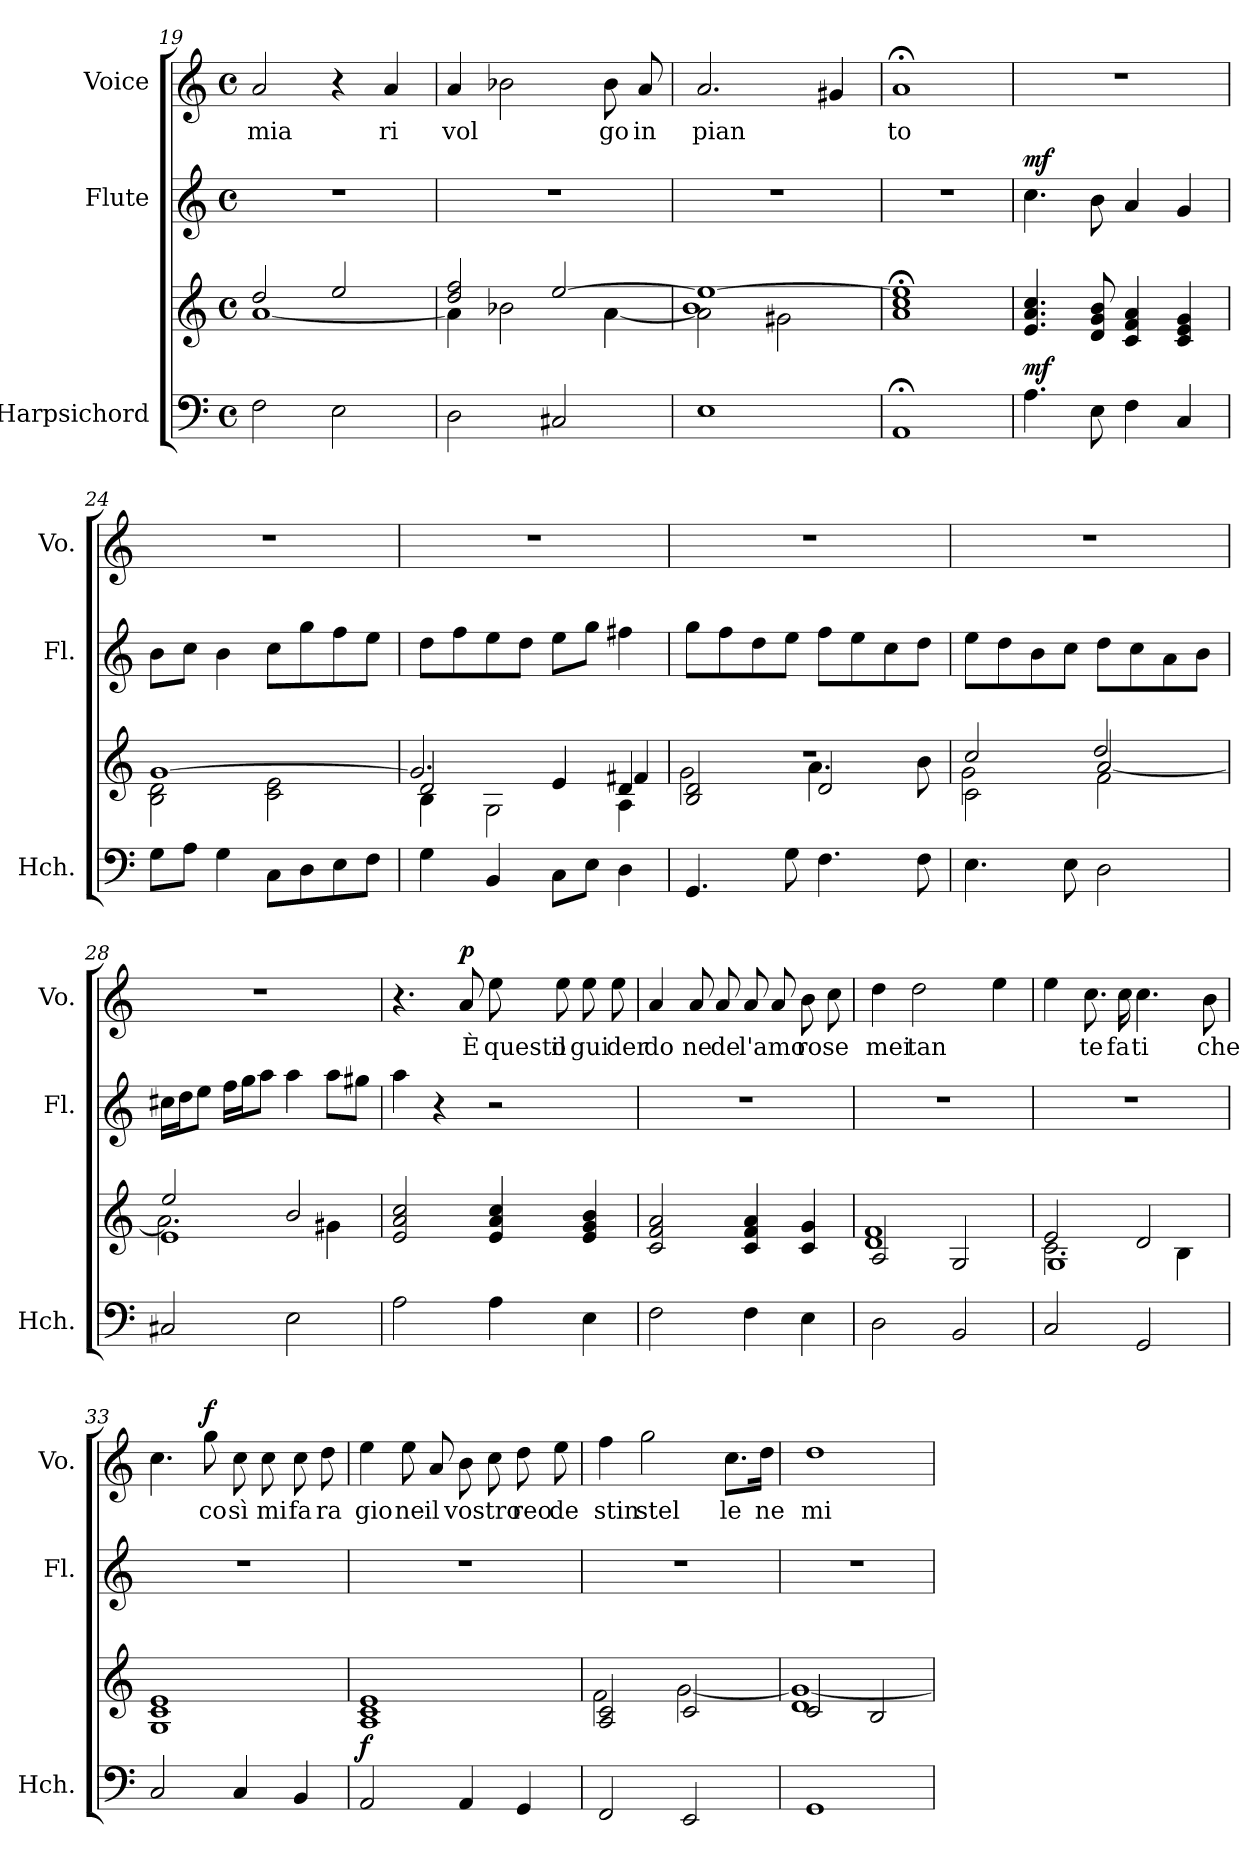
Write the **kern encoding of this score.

**kern	**kern	**dynam	**kern	**dynam	**kern	**text	**dynam
*part3	*part3	*part3	*part2	*part2	*part1	*part1	*part1
*staff4	*staff3	*staff3/4	*staff2	*staff2	*staff1	*staff1	*staff1
*I"Harpsichord	*	*	*I"Flute	*	*I"Voice	*	*
*I'Hch.	*	*	*I'Fl.	*	*I'Vo.	*	*
!!LO:LB:g=z
*clefF4	*clefG2	*	*clefG2	*	*clefG2	*	*
*k[]	*k[]	*	*k[]	*	*k[]	*	*
*M4/4	*M4/4	*	*M4/4	*	*M4/4	*	*
*met(c)	*met(c)	*	*met(c)	*	*met(c)	*	*
=19	=19	=19	=19	=19	=19	=19	=19
*	*^	*	*	*	*	*	*
2F\	2dd/	[1a	.	1r	.	2a/	mia	.
2E\	2ee/	.	.	.	.	4r	.	.
.	.	.	.	.	.	4a/	ri	.
=20	=20	=20	=20	=20	=20	=20	=20	=20
2D\	2dd/ 2ff/	4a\]	.	1r	.	4a/	vol	.
.	.	2b-X\	.	.	.	2b-X\	.	.
2C#X/	[2ee/	.	.	.	.	.	.	.
.	.	[4a\	.	.	.	8b-\	go	.
.	.	.	.	.	.	8a/	in	.
=21	=21	=21	=21	=21	=21	=21	=21	=21
*	*	*^	*	*	*	*	*	*
1E	1ee_	2a\]	1b	.	1r	.	2.a/	pian	.
.	.	2g#X\	.	.	.	.	.	.	.
.	.	.	.	.	.	.	4g#X/	.	.
*	*v	*v	*v	*	*	*	*	*	*
=22	=22	=22	=22	=22	=22	=22	=22
1AA;<	1a;< 1cc;< 1ee];<	.	1r	.	1a;<	to	.
=23	=23	=23	=23	=23	=23	=23	=23
!	!	!LO:DY:a=2	!	!LO:DY:a	!	!	!
4.A\	4.e/ 4.a/ 4.cc/	mf	4.cc\	mf	1r	.	.
8E\	8d/ 8g/ 8b/	.	8b\	.	.	.	.
4F\	4c/ 4f/ 4a/	.	4a/	.	.	.	.
4C/	4c/ 4e/ 4g/	.	4g/	.	.	.	.
=24	=24	=24	=24	=24	=24	=24	=24
*	*^	*	*	*	*	*	*
8G\L	[1g	2B\ 2d\	.	8b\L	.	1r	.	.
8A\J	.	.	.	8cc\J	.	.	.	.
4G\	.	.	.	4b\	.	.	.	.
8C\L	.	2c\ 2e\	.	8cc\L	.	.	.	.
8D\	.	.	.	8gg\	.	.	.	.
8E\	.	.	.	8ff\	.	.	.	.
8F\J	.	.	.	8ee\J	.	.	.	.
!!LO:PB:g=z
=25	=25	=25	=25	=25	=25	=25	=25	=25
*	*	*^	*	*	*	*	*	*
4G\	4B\	2d/	2.g/]	.	8dd\L	.	1r	.	.
.	.	.	.	.	8ff\	.	.	.	.
4BB/	2G\	.	.	.	8ee\	.	.	.	.
.	.	.	.	.	8dd\J	.	.	.	.
8C\L	.	4e/	.	.	8ee\L	.	.	.	.
8E\J	.	.	.	.	8gg\J	.	.	.	.
4D\	4A\	4d/	4f#X/	.	4ff#X\	.	.	.	.
=26	=26	=26	=26	=26	=26	=26	=26	=26	=26
4.GG/	2B/ 2d/	2g\	1r	.	8gg\L	.	1r	.	.
.	.	.	.	.	8ff\	.	.	.	.
.	.	.	.	.	8dd\	.	.	.	.
8G\	.	.	.	.	8ee\J	.	.	.	.
4.F\	2d/	4.a\	.	.	8ff\L	.	.	.	.
.	.	.	.	.	8ee\	.	.	.	.
.	.	.	.	.	8cc\	.	.	.	.
8F\	.	8b\	.	.	8dd\J	.	.	.	.
=27	=27	=27	=27	=27	=27	=27	=27	=27	=27
4.E\	2c\	2g\	2cc/	.	8ee\L	.	1r	.	.
.	.	.	.	.	8dd\	.	.	.	.
.	.	.	.	.	8b\	.	.	.	.
8E\	.	.	.	.	8cc\J	.	.	.	.
2D\	2f\	[2a/	2dd/	.	8dd\L	.	.	.	.
.	.	.	.	.	8cc\	.	.	.	.
.	.	.	.	.	8a\	.	.	.	.
.	.	.	.	.	8b\J	.	.	.	.
=28	=28	=28	=28	=28	=28	=28	=28	=28	=28
2C#X/	1e	2.a\]	2ee/	.	16cc#X\LL	.	1r	.	.
.	.	.	.	.	16dd\J	.	.	.	.
.	.	.	.	.	8ee\J	.	.	.	.
.	.	.	.	.	16ff\LL	.	.	.	.
.	.	.	.	.	16gg\J	.	.	.	.
.	.	.	.	.	8aa\J	.	.	.	.
2E\	.	.	2b/	.	4aa\	.	.	.	.
.	.	4g#X\	.	.	8aa\L	.	.	.	.
.	.	.	.	.	8gg#X\J	.	.	.	.
*	*v	*v	*v	*	*	*	*	*	*
!!LO:LB:g=z
=29	=29	=29	=29	=29	=29	=29	=29
2A\	2e/ 2a/ 2cc/	.	4aa\	.	4.r	.	.
.	.	.	4r	.	.	.	.
!	!	!	!	!	!	!	!LO:DY:a
.	.	.	.	.	8a/	È	p
4A\	4e/ 4a/ 4cc/	.	2r	.	8ee\	questo	.
.	.	.	.	.	8ee\	il	.
4E\	4e/ 4g/ 4b/	.	.	.	8ee\	gui	.
.	.	.	.	.	8ee\	der	.
=30	=30	=30	=30	=30	=30	=30	=30
2F\	2c/ 2f/ 2a/	.	1r	.	4a/	do	.
.	.	.	.	.	8a/	ne	.
.	.	.	.	.	8a/	de	.
4F\	4c/ 4f/ 4a/	.	.	.	8a/	l'amo	.
.	.	.	.	.	8a/	.	.
4E\	4c/ 4g/	.	.	.	8b\	ro	.
.	.	.	.	.	8cc\	se	.
=31	=31	=31	=31	=31	=31	=31	=31
*	*^	*	*	*	*	*	*
2D\	2A/	1d 1f	.	1r	.	4dd\	mei	.
.	.	.	.	.	.	2dd\	tan	.
2BB/	2G/	.	.	.	.	.	.	.
.	.	.	.	.	.	4ee\	.	.
=32	=32	=32	=32	=32	=32	=32	=32	=32
*	*	*^	*	*	*	*	*	*
2C/	2e/	2.c\	1G	.	1r	.	4ee\	.	.
.	.	.	.	.	.	.	8.cc\	te	.
.	.	.	.	.	.	.	16cc\	fa	.
2GG/	2d/	.	.	.	.	.	4.cc\	ti	.
.	.	4B\	.	.	.	.	.	.	.
.	.	.	.	.	.	.	8b\	che	.
*	*v	*v	*v	*	*	*	*	*	*
!!LO:LB:g=z
=33	=33	=33	=33	=33	=33	=33	=33
2C/	1G 1c 1e	.	1r	.	4.cc\	.	.
!	!	!	!	!	!	!	!LO:DY:a
.	.	.	.	.	8gg\	co	f
4C/	.	.	.	.	8cc\	sì	.
.	.	.	.	.	8cc\	mi	.
4BB/	.	.	.	.	8cc\	fa	.
.	.	.	.	.	8dd\	ra	.
=34	=34	=34	=34	=34	=34	=34	=34
!	!	!LO:DY:a=2	!	!	!	!	!
2AA/	1A 1c 1e	f	1r	.	4ee\	gio	.
.	.	.	.	.	8ee\	ne	.
.	.	.	.	.	8a/	il	.
4AA/	.	.	.	.	8b\	vostro	.
.	.	.	.	.	8cc\	.	.
4GG/	.	.	.	.	8dd\	reo	.
.	.	.	.	.	8ee\	de	.
=35	=35	=35	=35	=35	=35	=35	=35
*	*^	*	*	*	*	*	*
2FF/	2A/ 2c/	2f\	.	1r	.	4ff\	stin	.
.	.	.	.	.	.	2gg\	stel	.
2EE/	2c/	[2g\	.	.	.	.	.	.
.	.	.	.	.	.	8.cc\L	le	.
.	.	.	.	.	.	16dd\Jk	ne	.
=36	=36	=36	=36	=36	=36	=36	=36	=36
1GG	2c/	1d 1g_	.	1r	.	1dd	mi	.
.	2B/	.	.	.	.	.	.	.
*	*v	*v	*	*	*	*	*	*
=	=	=	=	=	=	=	=
*-	*-	*-	*-	*-	*-	*-	*-
